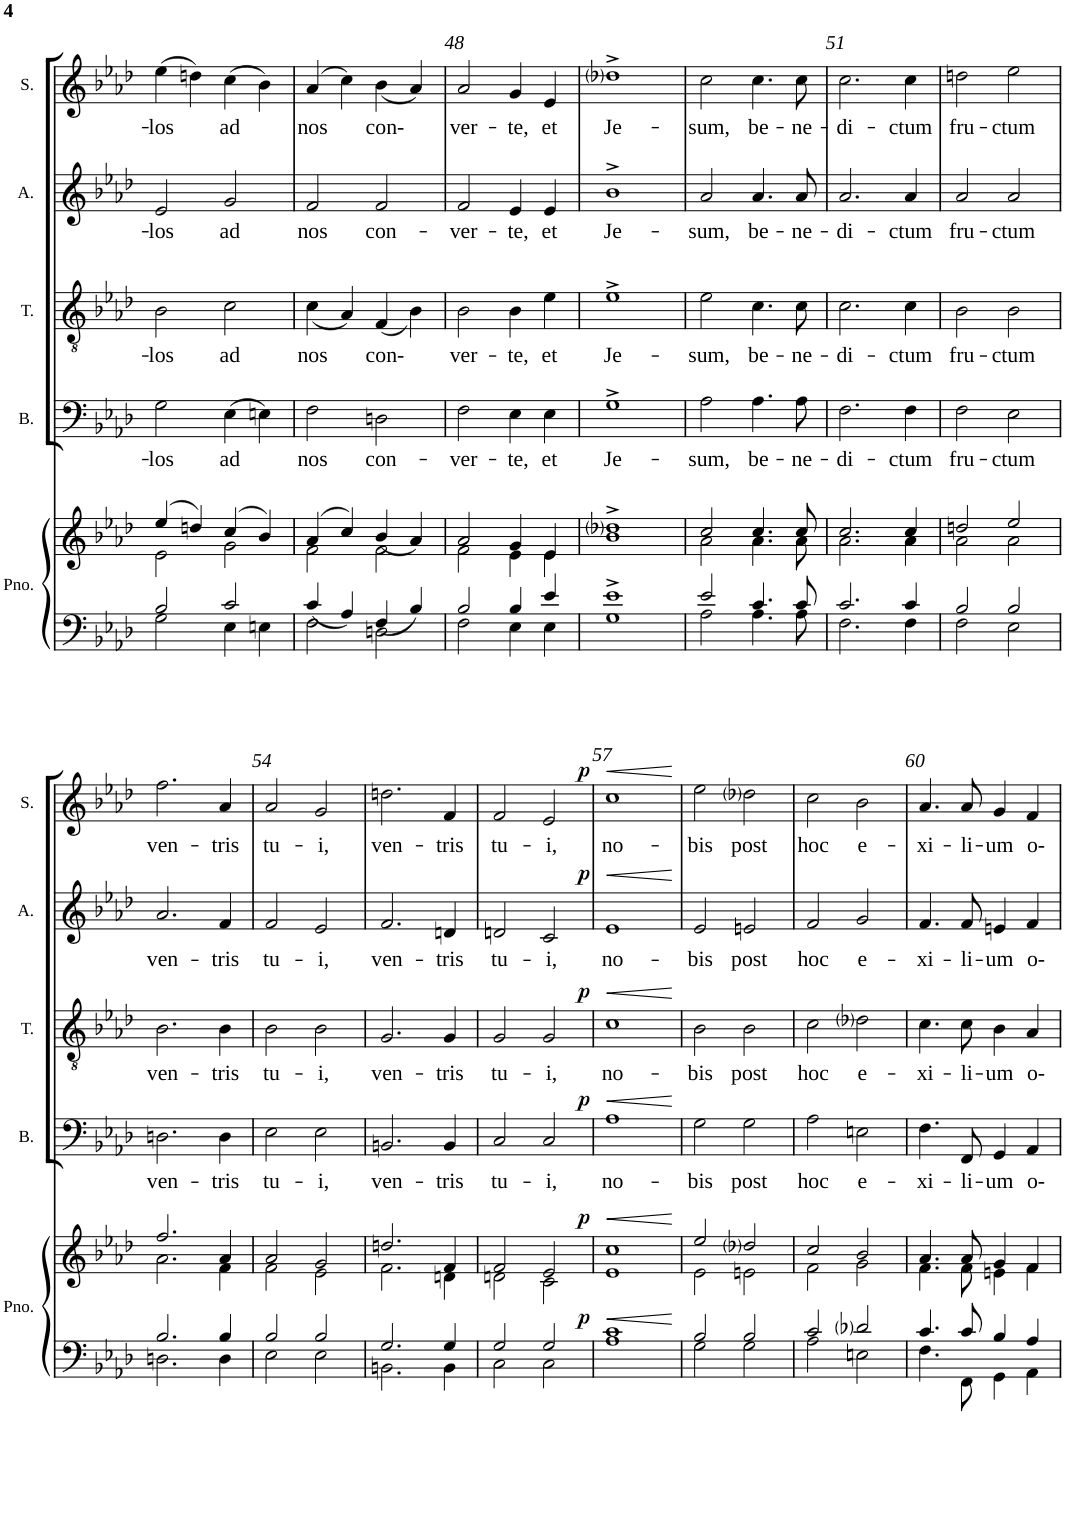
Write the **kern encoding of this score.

**kern	**kern	**dynam	**kern	**text	**dynam	**kern	**text	**dynam	**kern	**text	**dynam	**kern	**text	**dynam
*part5	*part5	*part5	*part4	*part4	*part4	*part3	*part3	*part3	*part2	*part2	*part2	*part1	*part1	*part1
*staff6	*staff5	*staff5/6	*staff4	*staff4	*staff4	*staff3	*staff3	*staff3	*staff2	*staff2	*staff2	*staff1	*staff1	*staff1
*I"Piano	*	*	*I"Bass	*	*	*I"Tenor	*	*	*I"Alto	*	*	*I"Soprano	*	*
*I'Pno.	*	*	*I'B.	*	*	*I'T.	*	*	*I'A.	*	*	*I'S.	*	*
!!LO:PB:g=z
*clefF4	*clefG2	*	*clefF4	*	*	*clefGv2	*	*	*clefG2	*	*	*clefG2	*	*
*k[b-e-a-d-]	*k[b-e-a-d-]	*	*k[b-e-a-d-]	*	*	*k[b-e-a-d-]	*	*	*k[b-e-a-d-]	*	*	*k[b-e-a-d-]	*	*
*A-:	*A-:	*	*A-:	*	*	*A-:	*	*	*A-:	*	*	*A-:	*	*
*M2/2	*M2/2	*	*M2/2	*	*	*M2/2	*	*	*M2/2	*	*	*M2/2	*	*
*met(c|)	*met(c|)	*	*met(c|)	*	*	*met(c|)	*	*	*met(c|)	*	*	*met(c|)	*	*
=46	=46	=46	=46	=46	=46	=46	=46	=46	=46	=46	=46	=46	=46	=46
*^	*^	*	*	*	*	*	*	*	*	*	*	*	*	*
!	!	!	!	!	!	!LO:LY:b	!	!	!LO:LY:b	!	!	!LO:LY:b	!	!	!LO:LY:b	!
2B-/	2G\	(>4ee-/	2e-\	.	2G\	-los	.	2B-\	-los	.	2e-/	-los	.	(>4ee-\	-los	.
.	.	4ddn/)	.	.	.	.	.	.	.	.	.	.	.	4ddn\)	.	.
!	!	!	!	!	!	!LO:LY:b	!	!	!LO:LY:b	!	!	!LO:LY:b	!	!	!LO:LY:b	!
2c/	4E-\	(>4cc/	2g\	.	(>4E-\	ad	.	2c\	ad	.	2g/	ad	.	(>4cc\	ad	.
.	4En\	4b-/)	.	.	4En\)	.	.	.	.	.	.	.	.	4b-\)	.	.
=47	=47	=47	=47	=47	=47	=47	=47	=47	=47	=47	=47	=47	=47	=47	=47	=47
!	!	!	!	!	!	!LO:LY:b	!	!	!LO:LY:b	!	!	!LO:LY:b	!	!	!LO:LY:b	!
4c/	2F\	(>4a-/	2f\	.	2F\	nos	.	(<4c\	nos	.	2f/	nos	.	(>4a-/	nos	.
4A-/	.	4cc/)	.	.	.	.	.	4A-/)	.	.	.	.	.	4cc\)	.	.
!	!	!	!	!	!	!LO:LY:b	!	!	!LO:LY:b	!	!	!LO:LY:b	!	!	!LO:LY:b	!
4F/	2Dn\	(<4b-/	2f\	.	2Dn\	con-	.	(<4F/	con-	.	2f/	con-	.	(<4b-\	con-	.
4B-/	.	4a-/)	.	.	.	.	.	4B-\)	.	.	.	.	.	4a-/)	.	.
=48	=48	=48	=48	=48	=48	=48	=48	=48	=48	=48	=48	=48	=48	=48	=48	=48
!	!	!	!	!	!	!LO:LY:b	!	!	!LO:LY:b	!	!	!LO:LY:b	!	!	!LO:LY:b	!
2B-/	2F\	2a-/	2f\	.	2F\	-ver-	.	2B-\	ver-	.	2f/	-ver-	.	2a-/	ver-	.
!	!	!	!	!	!	!LO:LY:b	!	!	!LO:LY:b	!	!	!LO:LY:b	!	!	!LO:LY:b	!
4B-/	4E-\	4g/	4e-\	.	4E-\	-te,	.	4B-\	-te,	.	4e-/	-te,	.	4g/	-te,	.
!	!	!	!	!	!	!LO:LY:b	!	!	!LO:LY:b	!	!	!LO:LY:b	!	!	!LO:LY:b	!
4e-/	4E-\	4e-/	4e-\	.	4E-\	et	.	4e-\	et	.	4e-/	et	.	4e-/	et	.
=49	=49	=49	=49	=49	=49	=49	=49	=49	=49	=49	=49	=49	=49	=49	=49	=49
!	!	!	!	!	!	!LO:LY:b	!	!	!LO:LY:b	!	!	!LO:LY:b	!	!	!LO:LY:b	!
1e-^	1G	1dd-i^	1b-	.	1G^	Je-	.	1e-^	Je-	.	1b-^	Je-	.	1dd-i^	Je-	.
=50	=50	=50	=50	=50	=50	=50	=50	=50	=50	=50	=50	=50	=50	=50	=50	=50
!	!	!	!	!	!	!LO:LY:b	!	!	!LO:LY:b	!	!	!LO:LY:b	!	!	!LO:LY:b	!
2e-/	2A-\	2cc/	2a-\	.	2A-\	-sum,	.	2e-\	-sum,	.	2a-/	-sum,	.	2cc\	-sum,	.
!	!	!	!	!	!	!LO:LY:b	!	!	!LO:LY:b	!	!	!LO:LY:b	!	!	!LO:LY:b	!
4.c/	4.A-\	4.cc/	4.a-\	.	4.A-\	be-	.	4.c\	be-	.	4.a-/	be-	.	4.cc\	be-	.
!	!	!	!	!	!	!LO:LY:b	!	!	!LO:LY:b	!	!	!LO:LY:b	!	!	!LO:LY:b	!
8c/	8A-\	8cc/	8a-\	.	8A-\	-ne-	.	8c\	-ne-	.	8a-/	-ne-	.	8cc\	-ne-	.
=51	=51	=51	=51	=51	=51	=51	=51	=51	=51	=51	=51	=51	=51	=51	=51	=51
!	!	!	!	!	!	!LO:LY:b	!	!	!LO:LY:b	!	!	!LO:LY:b	!	!	!LO:LY:b	!
2.c/	2.F\	2.cc/	2.a-\	.	2.F\	-di-	.	2.c\	-di-	.	2.a-/	-di-	.	2.cc\	-di-	.
!	!	!	!	!	!	!LO:LY:b	!	!	!LO:LY:b	!	!	!LO:LY:b	!	!	!LO:LY:b	!
4c/	4F\	4cc/	4a-\	.	4F\	-ctum	.	4c\	-ctum	.	4a-/	-ctum	.	4cc\	-ctum	.
=52	=52	=52	=52	=52	=52	=52	=52	=52	=52	=52	=52	=52	=52	=52	=52	=52
!	!	!	!	!	!	!LO:LY:b	!	!	!LO:LY:b	!	!	!LO:LY:b	!	!	!LO:LY:b	!
2B-/	2F\	2ddn/	2a-\	.	2F\	fru-	.	2B-\	fru-	.	2a-/	fru-	.	2ddn\	fru-	.
!	!	!	!	!	!	!LO:LY:b	!	!	!LO:LY:b	!	!	!LO:LY:b	!	!	!LO:LY:b	!
2B-/	2E-\	2ee-/	2a-\	.	2E-\	-ctum	.	2B-\	-ctum	.	2a-/	-ctum	.	2ee-\	-ctum	.
!!LO:LB:g=z
=53	=53	=53	=53	=53	=53	=53	=53	=53	=53	=53	=53	=53	=53	=53	=53	=53
!	!	!	!	!	!	!LO:LY:b	!	!	!LO:LY:b	!	!	!LO:LY:b	!	!	!LO:LY:b	!
2.B-/	2.Dn\	2.ff/	2.a-\	.	2.Dn\	ven-	.	2.B-\	ven-	.	2.a-/	ven-	.	2.ff\	ven-	.
!	!	!	!	!	!	!LO:LY:b	!	!	!LO:LY:b	!	!	!LO:LY:b	!	!	!LO:LY:b	!
4B-/	4D\	4a-/	4f\	.	4D\	-tris	.	4B-\	-tris	.	4f/	-tris	.	4a-/	-tris	.
=54	=54	=54	=54	=54	=54	=54	=54	=54	=54	=54	=54	=54	=54	=54	=54	=54
!	!	!	!	!	!	!LO:LY:b	!	!	!LO:LY:b	!	!	!LO:LY:b	!	!	!LO:LY:b	!
2B-/	2E-\	2a-/	2f\	.	2E-\	tu-	.	2B-\	tu-	.	2f/	tu-	.	2a-/	tu-	.
!	!	!	!	!	!	!LO:LY:b	!	!	!LO:LY:b	!	!	!LO:LY:b	!	!	!LO:LY:b	!
2B-/	2E-\	2g/	2e-\	.	2E-\	-i,	.	2B-\	-i,	.	2e-/	-i,	.	2g/	-i,	.
=55	=55	=55	=55	=55	=55	=55	=55	=55	=55	=55	=55	=55	=55	=55	=55	=55
!	!	!	!	!	!	!LO:LY:b	!	!	!LO:LY:b	!	!	!LO:LY:b	!	!	!LO:LY:b	!
2.G/	2.BBn\	2.ddn/	2.f\	.	2.BBn/	ven-	.	2.G/	ven-	.	2.f/	ven-	.	2.ddn\	ven-	.
!	!	!	!	!	!	!LO:LY:b	!	!	!LO:LY:b	!	!	!LO:LY:b	!	!	!LO:LY:b	!
4G/	4BB\	4f/	4dn\	.	4BB/	-tris	.	4G/	-tris	.	4dn/	-tris	.	4f/	-tris	.
=56	=56	=56	=56	=56	=56	=56	=56	=56	=56	=56	=56	=56	=56	=56	=56	=56
!	!	!	!	!	!	!LO:LY:b	!	!	!LO:LY:b	!	!	!LO:LY:b	!	!	!LO:LY:b	!
2G/	2C\	2f/	2dn\	.	2C/	tu-	.	2G/	tu-	.	2dn/	tu-	.	2f/	tu-	.
!	!	!	!	!	!	!LO:LY:b	!	!	!LO:LY:b	!	!	!LO:LY:b	!	!	!LO:LY:b	!
2G/	2C\	2e-/	2c\	.	2C/	-i,	.	2G/	-i,	.	2c/	-i,	.	2e-/	-i,	.
=57	=57	=57	=57	=57	=57	=57	=57	=57	=57	=57	=57	=57	=57	=57	=57	=57
!	!	!	!	!LO:HP:b	!	!LO:LY:b	!LO:HP:b	!	!LO:LY:b	!LO:HP:b	!	!LO:LY:b	!LO:HP:b	!	!LO:LY:b	!LO:HP:b
!	!	!	!	!LO:DY:n=1:a=2	!	!	!	!	!	!	!	!	!	!	!	!
!	!	!	!	!LO:DY:n=2:a	!	!	!LO:DY:n=1:a	!	!	!LO:DY:n=1:a	!	!	!LO:DY:n=1:a	!	!	!LO:DY:n=1:a
1c	1A-	1cc	1e-	< p p	1A-	no-	< p	1c	no-	< p	1e-	no-	< p	1cc	no-	< p
*v	*v	*	*	*	*	*	*	*	*	*	*	*	*	*	*	*
*	*v	*v	*	*	*	*	*	*	*	*	*	*	*	*	*
.	.	[	.	.	[	.	.	[	.	.	[	.	.	[
=58	=58	=58	=58	=58	=58	=58	=58	=58	=58	=58	=58	=58	=58	=58
*^	*^	*	*	*	*	*	*	*	*	*	*	*	*	*
!	!	!	!	!	!	!LO:LY:b	!	!	!LO:LY:b	!	!	!LO:LY:b	!	!	!LO:LY:b	!
2B-/	2G\	2ee-/	2e-\	.	2G\	-bis	.	2B-\	-bis	.	2e-/	-bis	.	2ee-\	-bis	.
!	!	!	!	!	!	!LO:LY:b	!	!	!LO:LY:b	!	!	!LO:LY:b	!	!	!LO:LY:b	!
2B-/	2G\	2dd-i/	2en\	.	2G\	post	.	2B-\	post	.	2en/	post	.	2dd-i\	post	.
=59	=59	=59	=59	=59	=59	=59	=59	=59	=59	=59	=59	=59	=59	=59	=59	=59
!	!	!	!	!	!	!LO:LY:b	!	!	!LO:LY:b	!	!	!LO:LY:b	!	!	!LO:LY:b	!
2c/	2A-\	2cc/	2f\	.	2A-\	hoc	.	2c\	hoc	.	2f/	hoc	.	2cc\	hoc	.
!	!	!	!	!	!	!LO:LY:b	!	!	!LO:LY:b	!	!	!LO:LY:b	!	!	!LO:LY:b	!
2d-i/	2En\	2b-/	2g\	.	2En\	e-	.	2d-i\	e-	.	2g/	e-	.	2b-\	e-	.
=60	=60	=60	=60	=60	=60	=60	=60	=60	=60	=60	=60	=60	=60	=60	=60	=60
!	!	!	!	!	!	!LO:LY:b	!	!	!LO:LY:b	!	!	!LO:LY:b	!	!	!LO:LY:b	!
4.c/	4.F\	4.a-/	4.f\	.	4.F\	-xi-	.	4.c\	-xi-	.	4.f/	-xi-	.	4.a-/	-xi-	.
!	!	!	!	!	!	!LO:LY:b	!	!	!LO:LY:b	!	!	!LO:LY:b	!	!	!LO:LY:b	!
8c/	8FF\	8a-/	8f\	.	8FF/	-li-	.	8c\	-li-	.	8f/	-li-	.	8a-/	-li-	.
!	!	!	!	!	!	!LO:LY:b	!	!	!LO:LY:b	!	!	!LO:LY:b	!	!	!LO:LY:b	!
4B-/	4GG\	4g/	4en\	.	4GG/	-um	.	4B-\	-um	.	4en/	-um	.	4g/	-um	.
!	!	!	!	!	!	!LO:LY:b	!	!	!LO:LY:b	!	!	!LO:LY:b	!	!	!LO:LY:b	!
4A-/	4AA-\	4f/	4f\	.	4AA-/	o-	.	4A-/	o-	.	4f/	o-	.	4f/	o-	.
*v	*v	*	*	*	*	*	*	*	*	*	*	*	*	*	*	*
*	*v	*v	*	*	*	*	*	*	*	*	*	*	*	*	*
=	=	=	=	=	=	=	=	=	=	=	=	=	=	=
*-	*-	*-	*-	*-	*-	*-	*-	*-	*-	*-	*-	*-	*-	*-
